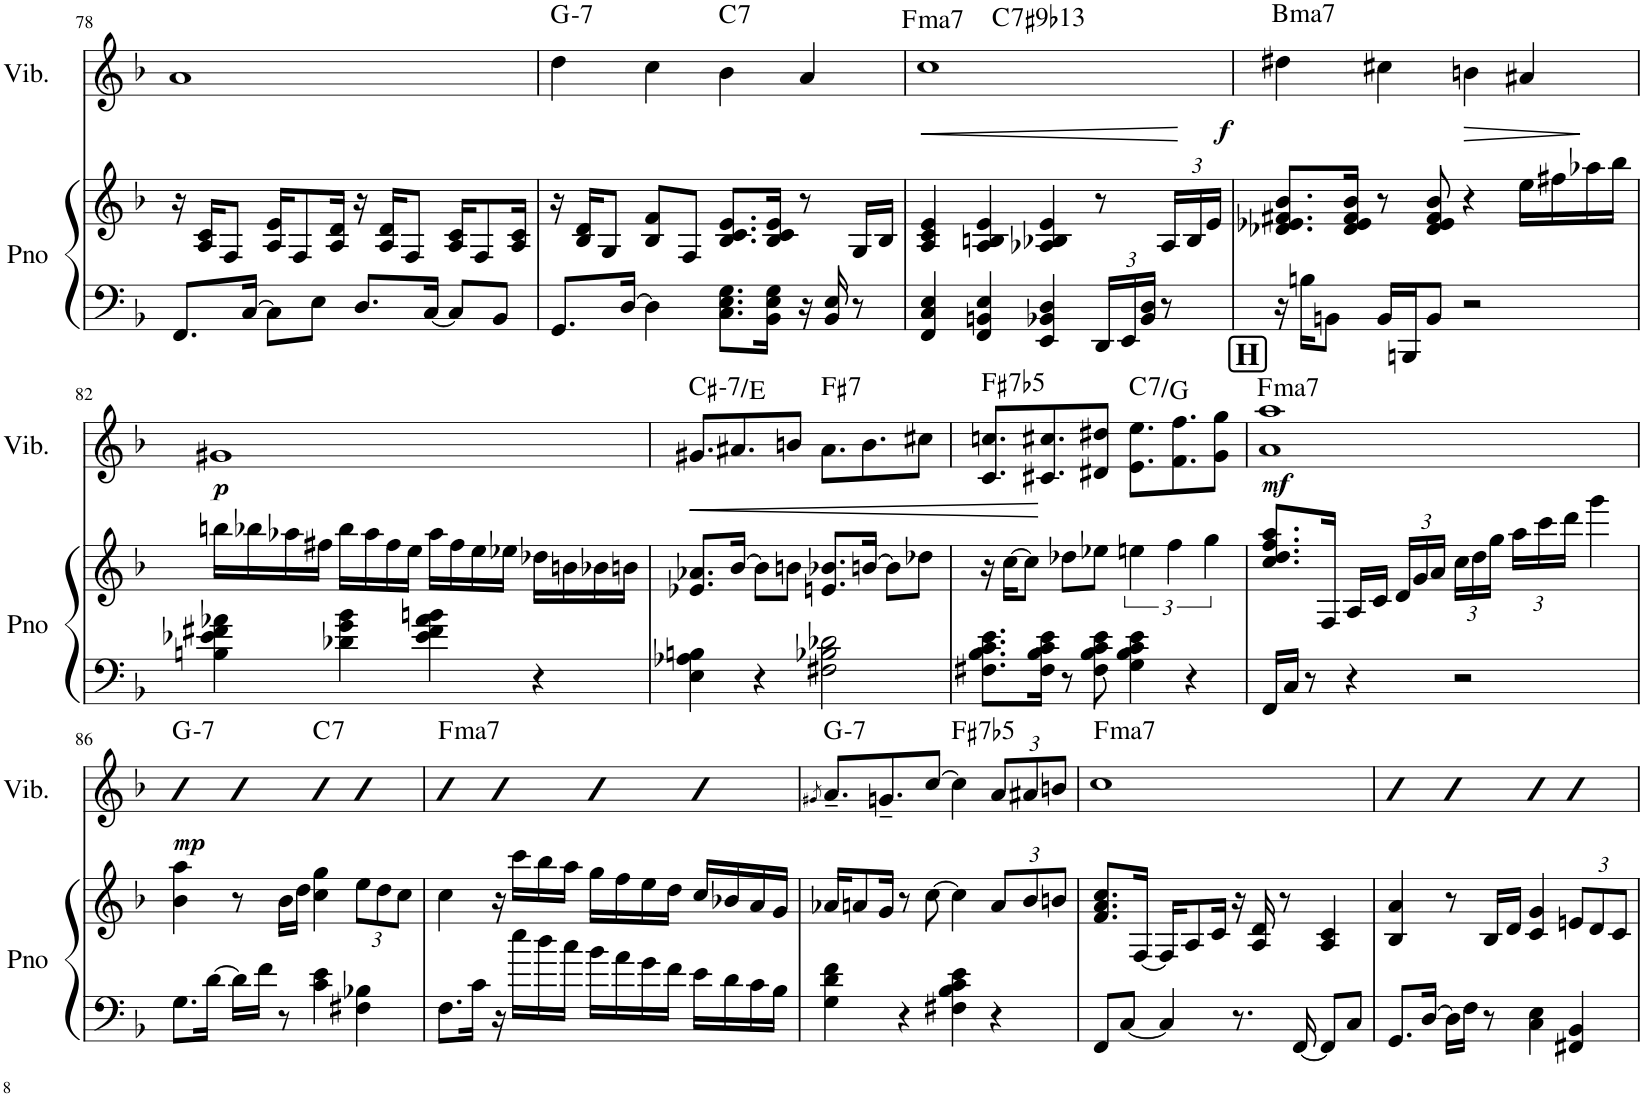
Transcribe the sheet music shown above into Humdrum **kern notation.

**kern	**kern	**kern	**dynam	**harte
*part2	*part2	*part1	*part1	*part1
*staff3	*staff2	*staff1	*staff1	*
*I"Piano	*	*I"Vibraphone	*	*
*I'Pno	*	*I'Vib.	*	*
!!LO:PB:g=z
*clefG2	*clefG2	*clefG2	*	*
*k[b-]	*k[b-]	*k[b-]	*	*
*F:	*F:	*F:	*	*
*M4/4	*M4/4	*M4/4	*	*
=78	=78	=78	=78	=78
8.FF/L	16r	1a	.	.
.	16A/ 16c/KL	.	.	.
.	8F/J	.	.	.
[16C/Jk	.	.	.	.
8C\L]	16A/ 16e/KL	.	.	.
.	8F/	.	.	.
8E\J	.	.	.	.
.	16A/ 16d/Jk	.	.	.
8.D/L	16r	.	.	.
.	16A/ 16d/KL	.	.	.
.	8F/J	.	.	.
[16C/Jk	.	.	.	.
8C/L]	16A/ 16c/KL	.	.	.
.	8F/	.	.	.
8BB-/J	.	.	.	.
.	16A/ 16c/Jk	.	.	.
=79	=79	=79	=79	=79
!	!	!	!	!LO:H:kt=7
8.GG/L	16r	4dd\	.	G:min7
.	16B-/ 16d/KL	.	.	.
.	8G/J	.	.	.
[16D/Jk	.	.	.	.
4D\]	8B-/ 8f/L	4cc\	.	.
.	8F/J	.	.	.
!	!	!	!	!LO:H:kt=7
8.C\ 8.E\ 8.G\L	8.B-/ 8.c/ 8.e/L	4b-\	.	C:7
16BB-\ 16E\ 16G\Jk	16B-/ 16c/ 16e/Jk	.	.	.
16r	8r	4a/	.	.
16BB-/ 16E/	.	.	.	.
8r	16G/LL	.	.	.
.	16B-/JJ	.	.	.
=80	=80	=80	=80	=80
!	!	!	!LO:HP:b	!LO:H:n=1:kt=ma7
!	!	!	!	!LO:H:n=2:kt=7
4FF/ 4C/ 4E/	4A/ 4c/ 4e/	1cc	<	F:maj7 C:7(#9,b13)
4FF/ 4BBn/ 4E/	4A/ 4Bn/ 4e/	.	.	.
4EE/ 4BB-X/ 4D/	4A-X/ 4B-X/ 4e/	.	.	.
*Xbrackettup	*	*	*	*
24DD/LL	8r	.	.	.
24EE/	.	.	.	.
24BB-/ 24D/JJ	.	.	.	.
*	*Xbrackettup	*	*	*
8r	24A-/LL	.	.	.
.	24B-/	.	.	.
.	24e/JJ	.	.	.
=81	=81	=81	=81	=81
!	!	!	!	!LO:H:kt=ma7
16r	8.d-X/ 8.e-X/ 8.f#X/ 8.b-/L	4dd#X\	.	B:maj7
16Bn\KL	.	.	.	.
8BBn\J	.	.	.	.
.	16d-/ 16e-/ 16f#/ 16b-/Jk	.	.	.
16BB/LL	8r	4cc#X\	.	.
16BBBn/J	.	.	.	.
8BB/J	8d-/ 8e-/ 8f#/ 8b-/	.	.	.
!	!	!	!LO:HP:b	!
2r	4r	4bn\	>	.
.	16ee\LL	4a#X/	[	.
.	16ff#X\	.	.	.
.	16aa-X\	.	.	.
.	16bb-\JJ	.	.	.
!!LO:LB:g=z
=82	=82	=82	=82	=82
4Bn\ 4e-X\ 4f#X\ 4a-X\	16bbn\LL	1g#X	.	.
.	16bb-X\	.	.	.
.	16aa-X\	.	.	.
.	16ff#X\JJ	.	.	.
4d-X\ 4g\ 4b-\	16bb-\LL	.	.	.
.	16aa-\	.	.	.
.	16ff#\	.	.	.
.	16ee\JJ	.	.	.
4e-\ 4f#\ 4a-\ 4bn\	16aa-\LL	.	.	.
.	16ff#\	.	.	.
.	16ee\	.	.	.
.	16ee-X\JJ	.	.	.
4r	16dd-X\LL	.	.	.
.	16bn\	.	.	.
.	16b-X\	.	.	.
.	16bn\JJ	.	.	.
=83	=83	=83	=83	=83
!	!	!	!	!LO:H:kt=7
4E\ 4A-X\ 4Bn\	8.e-X/ 8.a-X/L	8.g#X/L	.	C#:min7/b3
.	[16b-/Jk	8.a#X/	]	.
4r	8b-\L]	.	.	.
.	8bn\J	8bn/J	.	.
!	!	!	!	!LO:H:kt=7
2F#X\ 2B-X\ 2d-X\	8.en/ 8.b-X/L	8.a#\L	.	F#:7
.	[16bn/Jk	8.b\	.	.
.	8b\L]	.	.	.
.	8dd-X\J	8cc#X\J	.	.
=84	=84	=84	=84	=84
!	!	!	!	!LO:H:kt=7
8.F#X\ 8.B-\ 8.c\ 8.e\L	16r	8.c/ 8.ccn/L	.	F#:(3,b5,b7)
.	[16cc\KL	.	.	.
.	8cc\J]	.	.	.
16F#\ 16B-\ 16c\ 16e\Jk	.	8.c#X/ 8.cc#X/	.	.
8r	8dd-X\L	.	.	.
8F#\ 8B-\ 8c\ 8e\	8ee-X\J	8d#X/ 8dd#X/J	.	.
*	*brackettup	*	*	*
!	!	!	!	!LO:H:kt=7
4G\ 4B-\ 4c\ 4e\	6een\	8.e\ 8.ee\L	.	C:7/5
.	6ff\	.	.	.
.	.	8.f\ 8.ff\	.	.
4r	.	.	.	.
.	6gg\	.	.	.
.	.	8g\ 8gg\J	.	.
!!LO:REH:place=s1:a:B:cj:fs=14:t=H
=85	=85	=85	=85	=85
!	!	!	!	!LO:H:kt=ma7
16FF/LL	8.cc/ 8.dd/ 8.ff/ 8.aa/L	1a 1aa	.	F:maj7
16C/JJ	.	.	.	.
8r	.	.	.	.
.	16F/Jk	.	.	.
4r	16A/LL	.	.	.
.	16c/JJ	.	.	.
*	*Xbrackettup	*	*	*
.	24d/LL	.	.	.
.	24g/	.	.	.
.	24a/JJ	.	.	.
2r	24cc\LL	.	.	.
.	24dd\	.	.	.
.	24gg\JJ	.	.	.
.	24aa\LL	.	.	.
.	24ccc\	.	.	.
.	24ddd\JJ	.	.	.
.	4ggg\	.	.	.
!!LO:LB:g=z
=86	=86	=86	=86	=86
!	!	!	!	!LO:H:kt=7
8.G\L	4b-\ 4aa\	4b-	.	G:min7
[16d\Jk	.	.	.	.
16d\LL]	8r	4b-	.	.
16f\JJ	.	.	.	.
8r	16b-\LL	.	.	.
.	16dd\JJ	.	.	.
!	!	!	!	!LO:H:kt=7
4c\ 4e\	4cc\ 4gg\	4b-	.	C:7
4F#X\ 4B-X\	12ee\L	4b-	.	.
.	12dd\	.	.	.
.	12cc\J	.	.	.
=87	=87	=87	=87	=87
!	!	!	!	!LO:H:kt=ma7
8.F\L	4cc\	4b-	.	F:maj7
16c\Jk	.	.	.	.
16r	16r	4b-	.	.
16ee\LL	16ccc\LL	.	.	.
16dd\	16bb-\	.	.	.
16cc\JJ	16aa\JJ	.	.	.
16b-\LL	16gg\LL	4b-	.	.
16a\	16ff\	.	.	.
16g\	16ee\	.	.	.
16f\JJ	16dd\JJ	.	.	.
16e\LL	16cc/LL	4b-	.	.
16d\	16b-X/	.	.	.
16c\	16a/	.	.	.
16B-\JJ	16g/JJ	.	.	.
=88	=88	=88	=88	=88
.	.	8qg#X/	.	.
!	!	!	!	!LO:H:kt=7
4G\ 4d\ 4f\	16a-X/KL	8.a~/L	.	G:min7
.	8an/	.	.	.
.	16g/Jk	8.gn~/	.	.
4r	8r	.	.	.
.	[8cc\	[8cc/J	.	.
!	!	!	!	!LO:H:kt=7
4F#X\ 4B-\ 4c\ 4e\	4cc\]	4cc\]	.	F#:(3,b5,b7)
*	*	*Xbrackettup	*	*
4r	12a/L	12a/L	.	.
.	12b-/	12a#X/	.	.
.	12bn/J	12bn/J	.	.
=89	=89	=89	=89	=89
!	!	!	!	!LO:H:kt=ma7
8FF/L	8.f/ 8.a/ 8.cc/L	1cc	.	F:maj7
[8C/J	.	.	.	.
.	[16F/Jk	.	.	.
4C/]	16F/KL]	.	.	.
.	8A/	.	.	.
.	16c/Jk	.	.	.
8.r	16r	.	.	.
.	16A/ 16d/	.	.	.
.	8r	.	.	.
[16FF/	.	.	.	.
8FF/L]	4A/ 4c/	.	.	.
8C/J	.	.	.	.
=90	=90	=90	=90	=90
8.GG/L	4B-/ 4a/	4b-	.	.
[16D/Jk	.	.	.	.
16D\LL]	8r	4b-	.	.
16F\JJ	.	.	.	.
8r	16B-/LL	.	.	.
.	16d/JJ	.	.	.
4C\ 4E\	4c/ 4g/	4b-	.	.
4FF#X/ 4BB-/	12en/L	4b-	.	.
.	12d/	.	.	.
.	12c/J	.	.	.
=	=	=	=	=
*-	*-	*-	*-	*-
